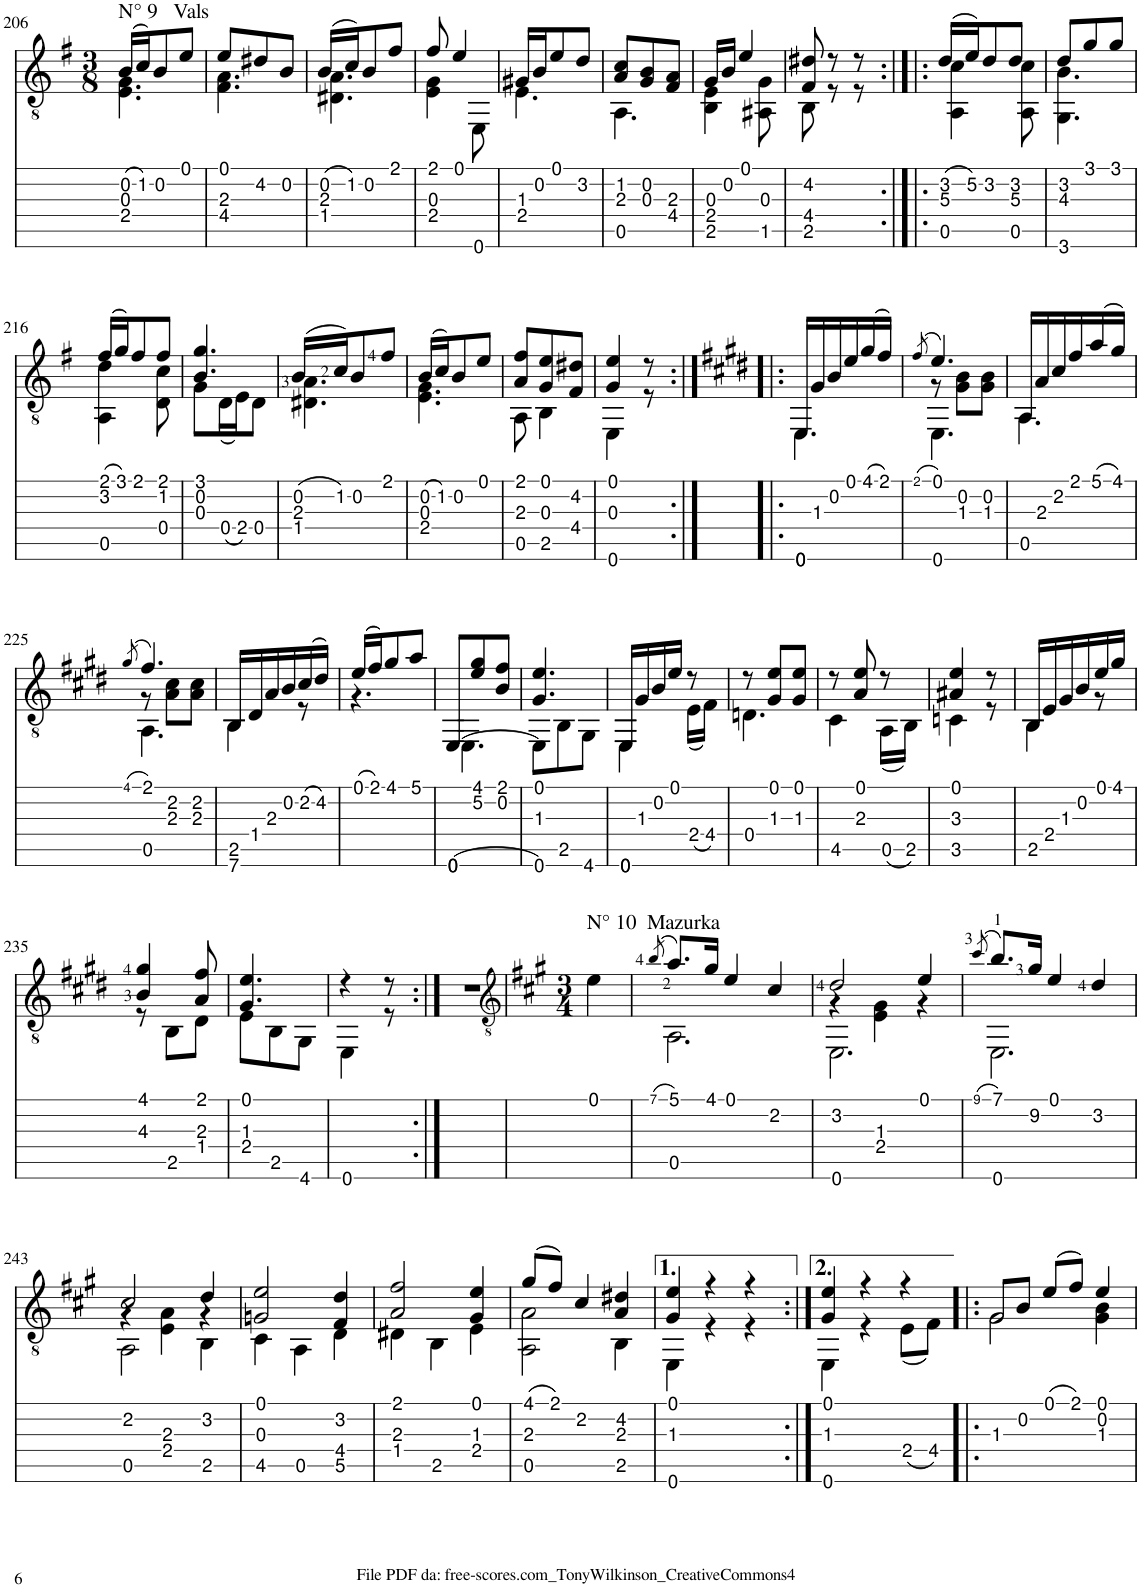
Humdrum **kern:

**kern	**kern
*part1	*part1
*staff2	*staff1
*I"Guitar	*
*I'Guit.	*
!!LO:PB:g=z
*	*clefGv2
*k[f#]	*k[f#]
*M3/8	*M3/8
=206	=206
*^	*^
!	!	!LO:TX:a:t=N° 9   Vals	!
16BLL	4.E 4.G	(16B/LL	4.E\ 4.G\
16cJ	.	16c/J)	.
8B	.	8B/	.
8eJ	.	8e/J	.
=207	=207	=207	=207
8eL	4.F# 4.A	8e/L	4.F#\ 4.A\
8d#	.	8d#X/	.
8BJ	.	8B/J	.
=208	=208	=208	=208
16BLL	4.D# 4.A	(16B/LL	4.D#X\ 4.A\
16cJ	.	16c/J)	.
8B	.	8B/	.
8f#J	.	8f#/J	.
=209	=209	=209	=209
8f#	4E 4G	8f#/	4E\ 4G\
4e	.	4e/	.
.	8EE	.	8EE\
=210	=210	=210	=210
16G#LL	4.E	16G#X/LL	4.E\
16BJ	.	16B/J	.
8e	.	8e/	.
8dJ	.	8d/J	.
=211	=211	=211	=211
8A\ 8c\L	4.AA	8A/ 8c/L	4.AA\
8G\ 8B\	.	8G/ 8B/	.
8F#\ 8A\J	.	8F#/ 8A/J	.
=212	=212	=212	=212
16GLL	4BB 4E	16G/LL	4BB\ 4E\
16BJJ	.	16B/JJ	.
4e	.	4e/	.
.	8AA# 8G	.	8AA#X\ 8G\
=213	=213	=213	=213
8F# 8d#	8BB	8F#/ 8d#X/	8BB\
8r	8r	8r	8r
8r	8r	8r	8r
=214:|!|:	=214:|!|:	=214:|!|:	=214:|!|:
16dLL	4AA 4c	(16d/LL	4AA\ 4c\
16eJ	.	16e/J)	.
8d	.	8d/	.
8dJ	8AA 8c	8d/J	8AA\ 8c\
=215	=215	=215	=215
8dL	4.GG 4.B	8d/L	4.GG\ 4.B\
8g	.	8g/	.
8gJ	.	8g/J	.
!!LO:LB:g=z	!!
=216	=216	=216	=216
16f#LL	4AA 4d	(16f#/LL	4AA\ 4d\
16gJ	.	16g/J)	.
8f#	.	8f#/	.
8f#J	8D 8c	8f#/J	8D\ 8c\
=217	=217	=217	=217
4.B 4.g	8GL	4.B/ 4.g/	8G\L
.	16DL	.	(16D\L
.	16EJ	.	16E\J)
.	8DJ	.	8D\J
=218	=218	=218	=218
16BLL	4.D#X 4.A	(16B/LL	4.D#X\ 4.A\
16cJ	.	16c/J)	.
8B	.	8B/	.
8f#J	.	8f#/J	.
=219	=219	=219	=219
16BLL	4.E 4.G	(16B/LL	4.E\ 4.G\
16cJ	.	16c/J)	.
8B	.	8B/	.
8eJ	.	8e/J	.
=220	=220	=220	=220
8A\ 8f#\L	8AA	8A/ 8f#/L	8AA\
8G\ 8e\	4BB	8G/ 8e/	4BB\
8F#\ 8d#\J	.	8F#/ 8d#X/J	.
=221	=221	=221	=221
4G 4e	4EE	4G/ 4e/	4EE\
8r	8r	8r	8r
=222:|!|:	=222:|!|:	=222:|!|:	=222:|!|:
*k[f#c#g#d#]	*	*k[f#c#g#d#]	*
16EELL	4.EE	16EE/LL	4.EE\
16G#	.	16G#/	.
16B	.	16B/	.
16e	.	16e/	.
16g#	.	(16g#/	.
16f#JJ	.	16f#/JJ)	.
*v	*v	*	*
*	*v	*v
=223	=223
qf#	(8qf#/
*^	*^
*	*^	*	*^
4.e	8r	4.EE	4.e/)	8r	4.EE\
.	8G#\ 8B\L	.	.	8G#\ 8B\L	.
.	8G#\ 8B\J	.	.	8G#\ 8B\J	.
*	*v	*v	*	*	*
*	*	*	*v	*v
=224	=224	=224	=224
16AALL	4.AA	16AA/LL	4.AA\
16A	.	16A/	.
16c#	.	16c#/	.
16f#	.	16f#/	.
16a	.	(16a/	.
16g#JJ	.	16g#/JJ)	.
*v	*v	*	*
*	*v	*v
!!LO:LB:g=z
=225	=225
qg#	(8qg#/
*^	*^
*	*^	*	*^
4.f#	8r	4.AA	4.f#/)	8r	4.AA\
.	8A\ 8c#\L	.	.	8A\ 8c#\L	.
.	8A\ 8c#\J	.	.	8A\ 8c#\J	.
*	*v	*v	*	*	*
*	*	*	*v	*v
=226	=226	=226	=226
16BBLL	4BB	16BB/LL	4BB\
16D#	.	16D#/	.
16A	.	16A/	.
16B	.	16B/	.
16c#	8r	(16c#/	8r
16d#JJ	.	16d#/JJ)	.
=227	=227	=227	=227
16eLL	4.r	(16e/LL	4.r
16f#J	.	16f#/J)	.
8g#	.	8g#/	.
8aJ	.	8a/J	.
=228	=228	=228	=228
[8EEL	4.EE	[8EE/L	4.EE\
8e\ 8g#\	.	8e/ 8g#/	.
8B\ 8f#\J	.	8B/ 8f#/J	.
=229	=229	=229	=229
4.G# 4.e	8EEL]	4.G#/ 4.e/	8EE\L]
.	8BB	.	8BB\
.	8GG#J	.	8GG#\J
=230	=230	=230	=230
16EELL	4EE	16EE/LL	4EE\
16G#	.	16G#/	.
16B	.	16B/	.
16eJJ	.	16e/JJ	.
8r	16ELL	8r	(16E\LL
.	16F#JJ	.	16F#\JJ)
=231	=231	=231	=231
8r	4.D	8r	4.Dn\
8G#\ 8e\L	.	8G#/ 8e/L	.
8G#\ 8e\J	.	8G#/ 8e/J	.
=232	=232	=232	=232
8r	4C#	8r	4C#\
8A 8e	.	8A/ 8e/	.
8r	16AALL	8r	(16AA\LL
.	16BBJJ	.	16BB\JJ)
=233	=233	=233	=233
4A# 4e	4C	4A#X/ 4e/	4Cn\
8r	8r	8r	8r
=234	=234	=234	=234
16BBLL	4BB	16BB/LL	4BB\
16E	.	16E/	.
16G#	.	16G#/	.
16B	.	16B/	.
16e	8r	16e/	8r
16g#JJ	.	16g#/JJ	.
!!LO:LB:g=z	!!
=235	=235	=235	=235
4B 4g#	8r	4B/ 4g#/	8r
.	8BBL	.	8BB\L
8A 8f#	8D#J	8A/ 8f#/	8D#\J
=236	=236	=236	=236
4.G# 4.e	8EL	4.G#/ 4.e/	8E\L
.	8BB	.	8BB\
.	8GG#J	.	8GG#\J
=237	=237	=237	=237
4r	4EE	4r	4EE\
8r	8r	8r	8r
*v	*v	*	*
*	*v	*v
=238:|!	=238:|!
4.r	4.r
=239	=239
*	*clefGv2
*k[f#c#g#]	*k[f#c#g#]
*M3/4	*M3/4
!	!LO:TX:a:t=N° 10  Mazurka
4e	4e\
=240	=240
qb	(8qb/
*^	*^
8.aL	2.AA	8.a/L)	2.AA\
16g#Jk	.	16g#/Jk	.
4e	.	4e/	.
4c#	.	4c#/	.
=241	=241	=241	=241
*	*^	*	*^
2d	4r	2.EE	2d/	4r	2.EE\
.	4E 4G#	.	.	4E\ 4G#\	.
4e	4r	.	4e/	4r	.
*v	*v	*v	*	*	*
*	*v	*v	*v
=242	=242
qcc#	(8qcc#/
*^	*^
8.bL	2.EE	8.b/L)	2.EE\
16g#Jk	.	16g#/Jk	.
4e	.	4e/	.
4d	.	4d/	.
!!LO:LB:g=z
=243	=243	=243	=243
*	*^	*	*^
2c#	4r	2AA	2c#/	4r	2AA\
.	4E 4A	.	.	4E\ 4A\	.
4d	4r	4BB	4d/	4r	4BB\
*	*v	*v	*	*	*
*	*	*	*v	*v
=244	=244	=244	=244
2G 2e	4C#	2Gn/ 2e/	4C#\
.	4AA	.	4AA\
4F# 4d	4D	4F#/ 4d/	4D\
=245	=245	=245	=245
2A 2f#	4D#	2A/ 2f#/	4D#X\
.	4BB	.	4BB\
4G# 4e	4E	4G#/ 4e/	4E\
=246	=246	=246	=246
8g#L	2AA 2A	(8g#/L	2AA\ 2A\
8f#J	.	8f#/J)	.
4c#	.	4c#/	.
4A 4d#	4BB	4A/ 4d#X/	4BB\
=247	=247	=247	=247
4G# 4e	4EE	4G#/ 4e/	4EE\
4r	4r	4r	4r
4r	4r	4r	4r
=248:|!	=248:|!	=248:|!	=248:|!
4G# 4e	4EE	4G#/ 4e/	4EE\
4r	4r	4r	4r
4r	8EL	4r	(8E\L
.	8F#J	.	8F#\J)
=249!|:	=249!|:	=249!|:	=249!|:
!	!	!LO:N:head=open	!
8G#L	2G#	8G#/L	2G#\
8BJ	.	8B/J	.
8eL	.	(8e/L	.
8f#J	.	8f#/J)	.
4e	4G# 4B	4e/	4G#\ 4B\
*v	*v	*	*
*	*v	*v
=	=
*-	*-
